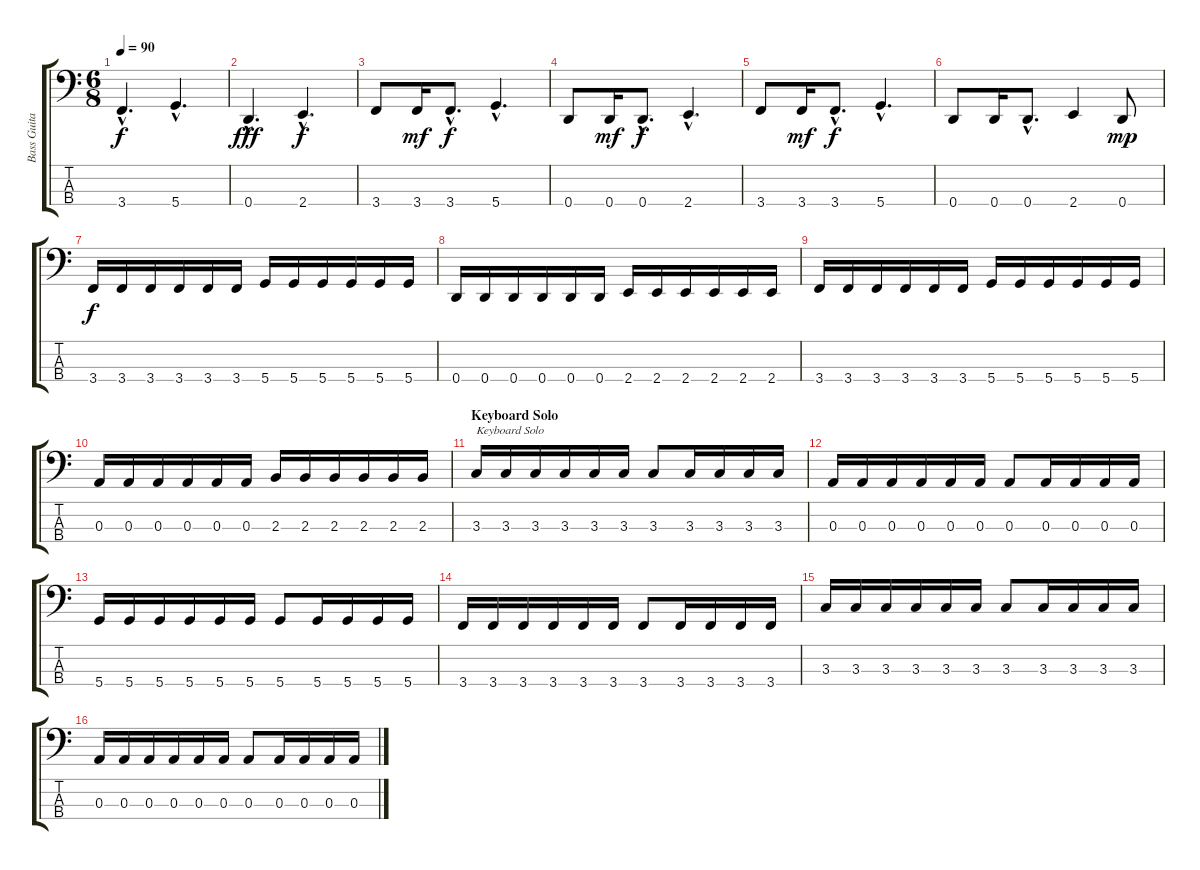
\track ("Bass Guitar" "Bass Guita") {instrument acousticguitarnylon}
\staff {score tabs}
\tuning (G2 D2 A1 D1) {hide}
\ts (6 8)
\tempo 90
\clef f4
\ks c
3.4{hac}.4{d dy f} 5.4{hac}.4{d} |
0.4{hac}.4{d dy fff} 2.4{hac}.4{d dy f} |
3.4.8 3.4.16{dy mf} 3.4{hac}.8{d dy f} 5.4{hac}.4{d} |
0.4.8 0.4.16{dy mf} 0.4{hac}.8{d dy f} 2.4{hac}.4{d} |
3.4.8 3.4.16{dy mf} 3.4{hac}.8{d dy f} 5.4{hac}.4{d} |
0.4.8 0.4.16 0.4{hac}.8{d} 2.4.4 0.4.8{dy mp} |
3.4.16{dy f} 3.4.16 3.4.16 3.4.16 3.4.16 3.4.16 5.4.16 5.4.16 5.4.16 5.4.16 5.4.16 5.4.16 |
0.4.16 0.4.16 0.4.16 0.4.16 0.4.16 0.4.16 2.4.16 2.4.16 2.4.16 2.4.16 2.4.16 2.4.16 |
3.4.16 3.4.16 3.4.16 3.4.16 3.4.16 3.4.16 5.4.16 5.4.16 5.4.16 5.4.16 5.4.16 5.4.16 |
0.3.16 0.3.16 0.3.16 0.3.16 0.3.16 0.3.16 2.3.16 2.3.16 2.3.16 2.3.16 2.3.16 2.3.16 |
\section ("" "Keyboard Solo")
3.3.16{txt "Keyboard Solo"} 3.3.16 3.3.16 3.3.16 3.3.16 3.3.16 3.3.8 3.3.16 3.3.16 3.3.16 3.3.16 |
0.3.16 0.3.16 0.3.16 0.3.16 0.3.16 0.3.16 0.3.8 0.3.16 0.3.16 0.3.16 0.3.16 |
5.4.16 5.4.16 5.4.16 5.4.16 5.4.16 5.4.16 5.4.8 5.4.16 5.4.16 5.4.16 5.4.16 |
3.4.16 3.4.16 3.4.16 3.4.16 3.4.16 3.4.16 3.4.8 3.4.16 3.4.16 3.4.16 3.4.16 |
3.3.16 3.3.16 3.3.16 3.3.16 3.3.16 3.3.16 3.3.8 3.3.16 3.3.16 3.3.16 3.3.16 |
0.3.16 0.3.16 0.3.16 0.3.16 0.3.16 0.3.16 0.3.8 0.3.16 0.3.16 0.3.16 0.3.16
